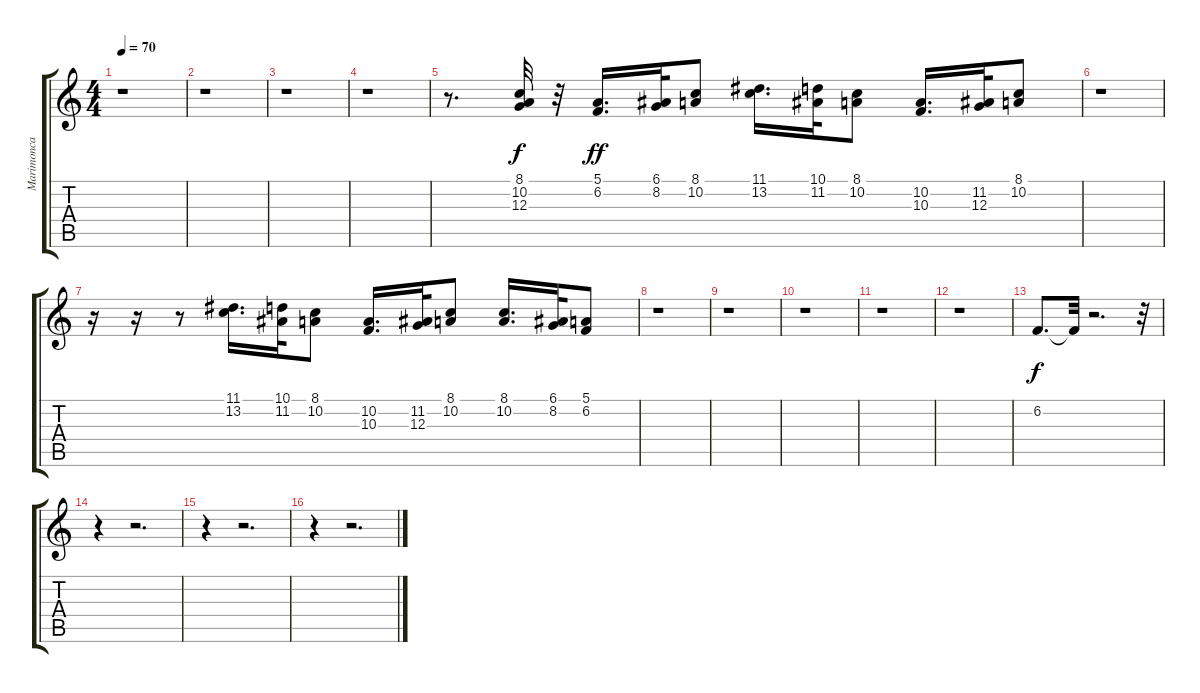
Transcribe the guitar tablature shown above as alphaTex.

\track ("Marimonca" "Marimonca") {instrument harmonica}
\staff {score tabs}
\tuning (E4 B3 G3 D3 A2 E2) {hide}
\ts (4 4)
\tempo 70
\clef g2
\ks c
r.1{dy ff} |
r.1 |
r.1 |
r.1 |
r.8{d} (8.1 10.2 12.3).32{dy f} r.32 (5.1 6.2).16{d dy ff} (6.1 8.2).32 (8.1 10.2).8 (11.1 13.2).16{d} (10.1 11.2).32 (8.1 10.2).8 (10.2 10.3).16{d} (11.2 12.3).32 (8.1 10.2).8 |
r.1 |
r.16 r.16 r.8 (11.1 13.2).16{d} (10.1 11.2).32 (8.1 10.2).8 (10.2 10.3).16{d} (11.2 12.3).32 (8.1 10.2).8 (8.1 10.2).16{d} (6.1 8.2).32 (5.1 6.2).8 |
r.1 |
r.1 |
r.1 |
r.1 |
r.1 |
6.2.8{d dy f} 6.2{t}.32 r.2{d} r.32 |
r.4 r.2{d} |
r.4 r.2{d} |
r.4 r.2{d}
